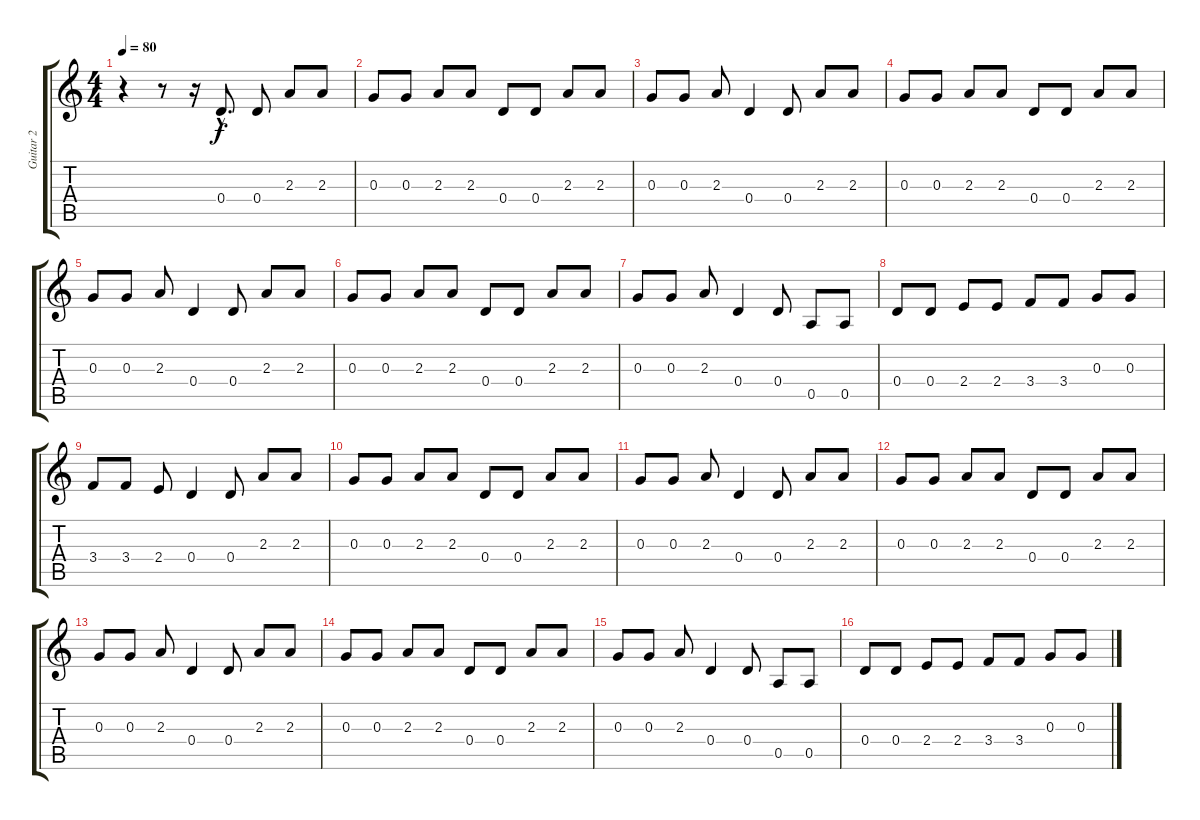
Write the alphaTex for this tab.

\track ("Guitar 2" "Guitar 2") {instrument distortionguitar}
\staff {score tabs}
\tuning (E4 B3 G3 D3 A2 E2) {hide}
\ts (4 4)
\tempo 80
\clef g2
\ks c
r.4{dy f} r.8 r.16 0.4{hac}.8{d} 0.4.8 2.3.8 2.3.8 |
0.3.8 0.3.8 2.3.8 2.3.8 0.4.8 0.4.8 2.3.8 2.3.8 |
0.3.8 0.3.8 2.3.8 0.4.4 0.4.8 2.3.8 2.3.8 |
0.3.8 0.3.8 2.3.8 2.3.8 0.4.8 0.4.8 2.3.8 2.3.8 |
0.3.8 0.3.8 2.3.8 0.4.4 0.4.8 2.3.8 2.3.8 |
0.3.8 0.3.8 2.3.8 2.3.8 0.4.8 0.4.8 2.3.8 2.3.8 |
0.3.8 0.3.8 2.3.8 0.4.4 0.4.8 0.5.8 0.5.8 |
0.4.8 0.4.8 2.4.8 2.4.8 3.4.8 3.4.8 0.3.8 0.3.8 |
3.4.8 3.4.8 2.4.8 0.4.4 0.4.8 2.3.8 2.3.8 |
0.3.8 0.3.8 2.3.8 2.3.8 0.4.8 0.4.8 2.3.8 2.3.8 |
0.3.8 0.3.8 2.3.8 0.4.4 0.4.8 2.3.8 2.3.8 |
0.3.8 0.3.8 2.3.8 2.3.8 0.4.8 0.4.8 2.3.8 2.3.8 |
0.3.8 0.3.8 2.3.8 0.4.4 0.4.8 2.3.8 2.3.8 |
0.3.8 0.3.8 2.3.8 2.3.8 0.4.8 0.4.8 2.3.8 2.3.8 |
0.3.8 0.3.8 2.3.8 0.4.4 0.4.8 0.5.8 0.5.8 |
0.4.8 0.4.8 2.4.8 2.4.8 3.4.8 3.4.8 0.3.8 0.3.8
